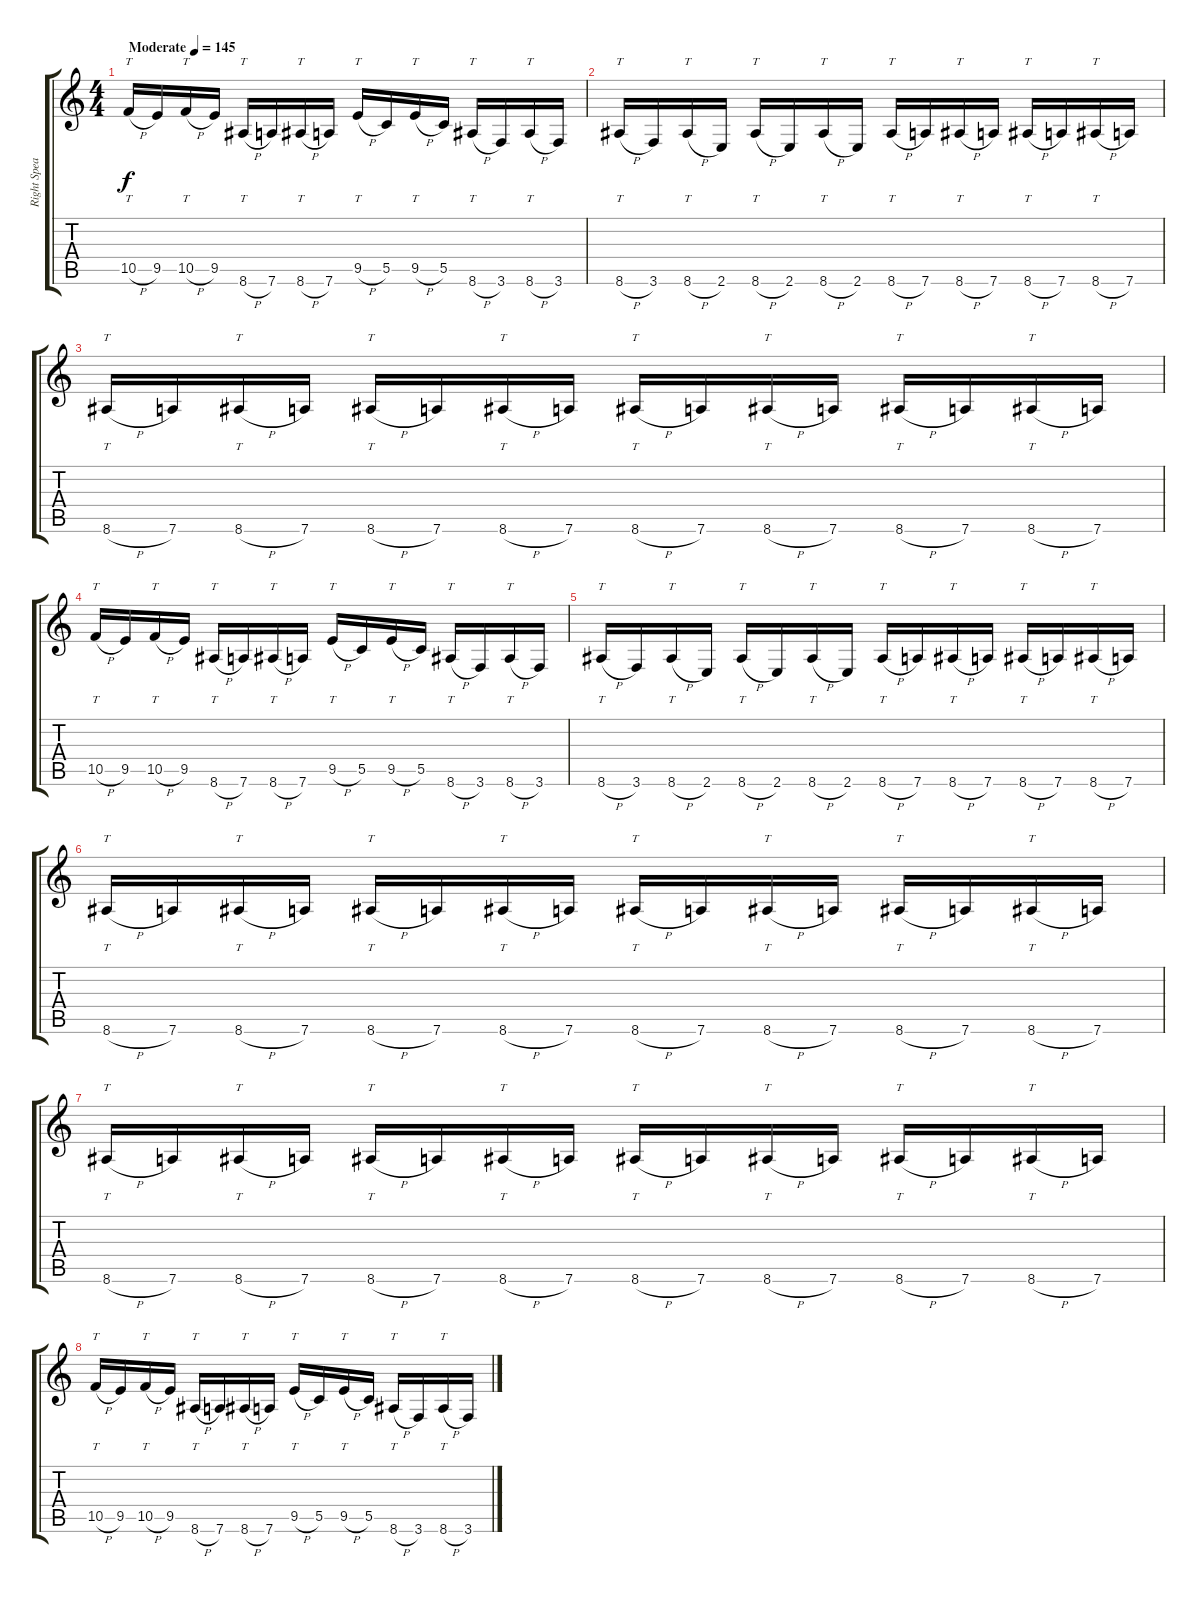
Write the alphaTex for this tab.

\track ("Right Speaker 1" "Right Spea") {instrument distortionguitar}
\staff {score tabs}
\tuning (D4 A3 F3 C3 G2 D2) {hide}
\ts (4 4)
\tempo (145 "Moderate")
\clef g2
\ks c
10.5{h}.16{tt dy f instrument distortionguitar} 9.5.16 10.5{h}.16{tt} 9.5.16 8.6{h}.16{tt} 7.6.16 8.6{h}.16{tt} 7.6.16 9.5{h}.16{tt} 5.5.16 9.5{h}.16{tt} 5.5.16 8.6{h}.16{tt} 3.6.16 8.6{h}.16{tt} 3.6.16 |
8.6{h}.16{tt} 3.6.16 8.6{h}.16{tt} 2.6.16 8.6{h}.16{tt} 2.6.16 8.6{h}.16{tt} 2.6.16 8.6{h}.16{tt} 7.6.16 8.6{h}.16{tt} 7.6.16 8.6{h}.16{tt} 7.6.16 8.6{h}.16{tt} 7.6.16 |
8.6{h}.16{tt} 7.6.16 8.6{h}.16{tt} 7.6.16 8.6{h}.16{tt} 7.6.16 8.6{h}.16{tt} 7.6.16 8.6{h}.16{tt} 7.6.16 8.6{h}.16{tt} 7.6.16 8.6{h}.16{tt} 7.6.16 8.6{h}.16{tt} 7.6.16 |
10.5{h}.16{tt} 9.5.16 10.5{h}.16{tt} 9.5.16 8.6{h}.16{tt} 7.6.16 8.6{h}.16{tt} 7.6.16 9.5{h}.16{tt} 5.5.16 9.5{h}.16{tt} 5.5.16 8.6{h}.16{tt} 3.6.16 8.6{h}.16{tt} 3.6.16 |
8.6{h}.16{tt} 3.6.16 8.6{h}.16{tt} 2.6.16 8.6{h}.16{tt} 2.6.16 8.6{h}.16{tt} 2.6.16 8.6{h}.16{tt} 7.6.16 8.6{h}.16{tt} 7.6.16 8.6{h}.16{tt} 7.6.16 8.6{h}.16{tt} 7.6.16 |
8.6{h}.16{tt} 7.6.16 8.6{h}.16{tt} 7.6.16 8.6{h}.16{tt} 7.6.16 8.6{h}.16{tt} 7.6.16 8.6{h}.16{tt} 7.6.16 8.6{h}.16{tt} 7.6.16 8.6{h}.16{tt} 7.6.16 8.6{h}.16{tt} 7.6.16 |
8.6{h}.16{tt} 7.6.16 8.6{h}.16{tt} 7.6.16 8.6{h}.16{tt} 7.6.16 8.6{h}.16{tt} 7.6.16 8.6{h}.16{tt} 7.6.16 8.6{h}.16{tt} 7.6.16 8.6{h}.16{tt} 7.6.16 8.6{h}.16{tt} 7.6.16 |
10.5{h}.16{tt} 9.5.16 10.5{h}.16{tt} 9.5.16 8.6{h}.16{tt} 7.6.16 8.6{h}.16{tt} 7.6.16 9.5{h}.16{tt} 5.5.16 9.5{h}.16{tt} 5.5.16 8.6{h}.16{tt} 3.6.16 8.6{h}.16{tt} 3.6.16
